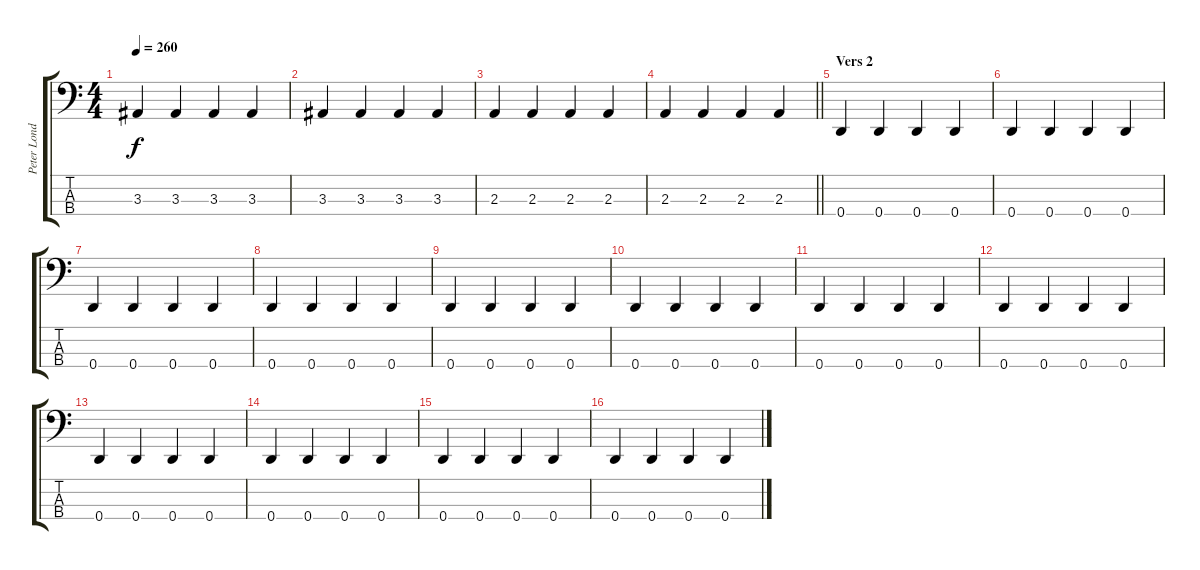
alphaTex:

\track ("Peter London (Bass)" "Peter Lond") {instrument electricbassfinger}
\staff {score tabs}
\tuning (F2 C2 G1 D1) {hide}
\ts (4 4)
\tempo 260
\clef f4
\ks c
3.3.4{dy f} 3.3.4 3.3.4 3.3.4 |
3.3.4 3.3.4 3.3.4 3.3.4 |
2.3.4 2.3.4 2.3.4 2.3.4 |
\barLineRight lightlight
2.3.4 2.3.4 2.3.4 2.3.4 |
\section ("" "Vers 2")
0.4.4 0.4.4 0.4.4 0.4.4 |
0.4.4 0.4.4 0.4.4 0.4.4 |
0.4.4 0.4.4 0.4.4 0.4.4 |
0.4.4 0.4.4 0.4.4 0.4.4 |
0.4.4 0.4.4 0.4.4 0.4.4 |
0.4.4 0.4.4 0.4.4 0.4.4 |
0.4.4 0.4.4 0.4.4 0.4.4 |
0.4.4 0.4.4 0.4.4 0.4.4 |
0.4.4 0.4.4 0.4.4 0.4.4 |
0.4.4 0.4.4 0.4.4 0.4.4 |
0.4.4 0.4.4 0.4.4 0.4.4 |
0.4.4 0.4.4 0.4.4 0.4.4
